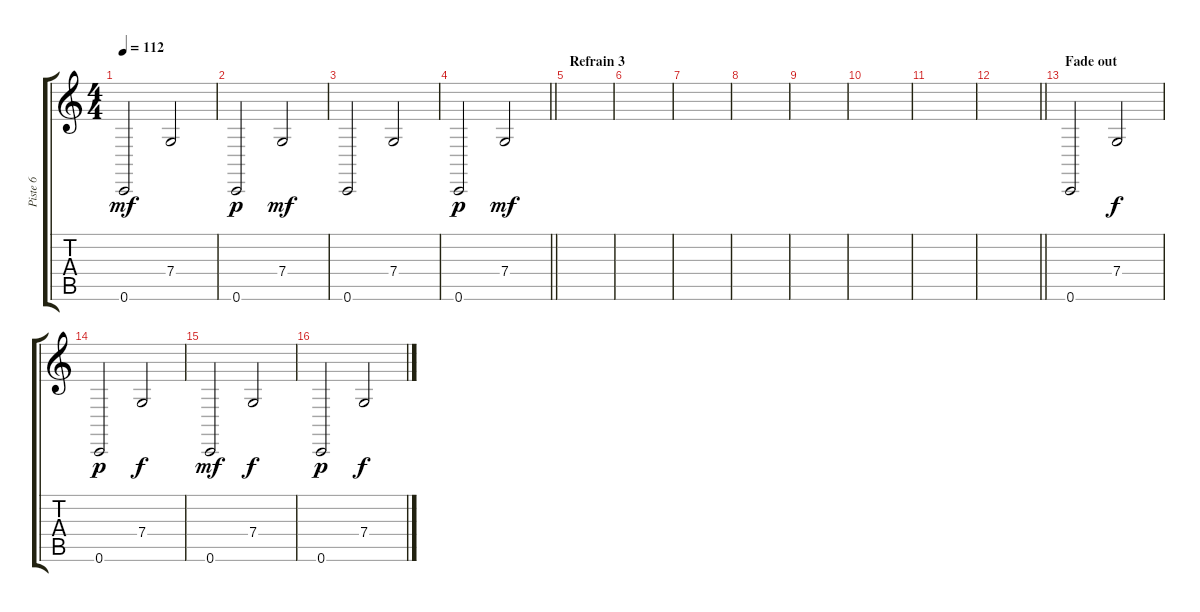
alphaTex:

\track ("Piste 6" "Piste 6") {instrument trumpet}
\staff {score tabs}
\tuning (D4 A3 F3 C3 G2 C2) {hide}
\ts (4 4)
\tempo 112
\clef g2
\ks c
0.6.2{dy mf} 7.4.2 |
0.6.2{dy p} 7.4.2{dy mf} |
0.6.2 7.4.2 |
\barLineRight lightlight
0.6.2{dy p} 7.4.2{dy mf} |
\section ("" "Refrain 3")
|
|
|
|
|
|
|
\barLineRight lightlight
|
\section ("" "Fade out")
0.6.2{volume 0} 7.4.2{dy f} |
0.6.2{dy p} 7.4.2{dy f} |
0.6.2{dy mf} 7.4.2{dy f} |
0.6.2{dy p} 7.4.2{dy f}
